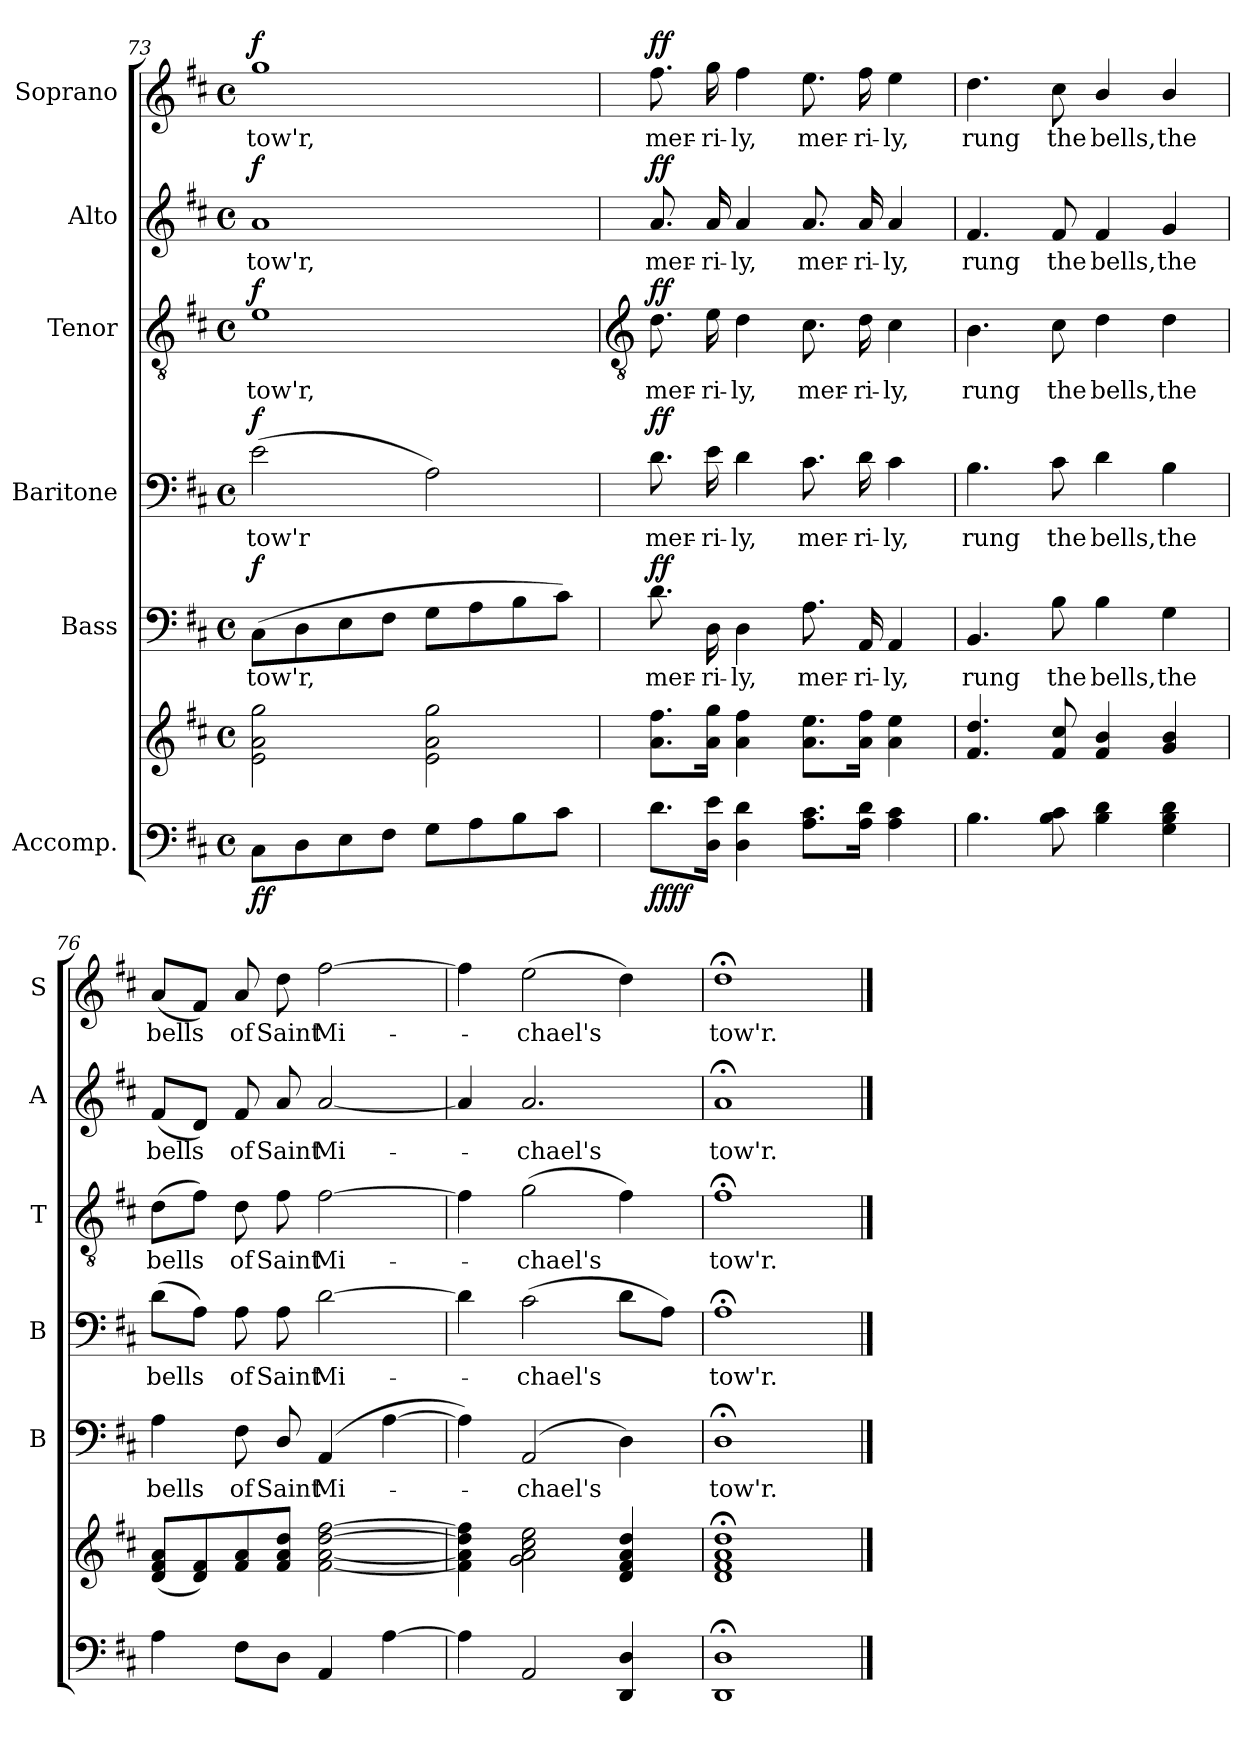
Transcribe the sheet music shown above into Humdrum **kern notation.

**kern	**kern	**dynam	**kern	**text	**dynam	**kern	**text	**dynam	**kern	**text	**dynam	**kern	**text	**dynam	**kern	**text	**dynam
*part6	*part6	*part6	*part5	*part5	*part5	*part4	*part4	*part4	*part3	*part3	*part3	*part2	*part2	*part2	*part1	*part1	*part1
*staff7	*staff6	*staff6/7	*staff5	*staff5	*staff5	*staff4	*staff4	*staff4	*staff3	*staff3	*staff3	*staff2	*staff2	*staff2	*staff1	*staff1	*staff1
*I"Accomp.	*	*	*I"Bass	*	*	*I"Baritone	*	*	*I"Tenor	*	*	*I"Alto	*	*	*I"Soprano	*	*
*	*	*	*I'B	*	*	*I'B	*	*	*I'T	*	*	*I'A	*	*	*I'S	*	*
*clefF4	*clefG2	*	*clefF4	*	*	*clefF4	*	*	*clefGv2	*	*	*clefG2	*	*	*clefG2	*	*
*k[f#c#]	*k[f#c#]	*	*k[f#c#]	*	*	*k[f#c#]	*	*	*k[f#c#]	*	*	*k[f#c#]	*	*	*k[f#c#]	*	*
*D:	*D:	*	*D:	*	*	*D:	*	*	*D:	*	*	*D:	*	*	*D:	*	*
*M4/4	*M4/4	*	*M4/4	*	*	*M4/4	*	*	*M4/4	*	*	*M4/4	*	*	*M4/4	*	*
*met(c)	*met(c)	*	*met(c)	*	*	*met(c)	*	*	*met(c)	*	*	*met(c)	*	*	*met(c)	*	*
=73	=73	=73	=73	=73	=73	=73	=73	=73	=73	=73	=73	=73	=73	=73	=73	=73	=73
!	!	!LO:DY:b=2	!	!LO:LY:b	!	!	!LO:LY:b	!	!	!LO:LY:b	!	!	!LO:LY:b	!	!	!LO:LY:b	!
!	!	!LO:DY:n=1:b	!	!	!LO:DY:b	!	!	!LO:DY:b	!	!	!LO:DY:b	!	!	!LO:DY:b	!	!	!LO:DY:b
8C#L	2e 2a 2gg	f f	(>8C#L	tow'r,	f	(>2e	tow'r	f	1e	tow'r,	f	1a	tow'r,	f	1gg	tow'r,	f
8D	.	.	8D	.	.	.	.	.	.	.	.	.	.	.	.	.	.
8E	.	.	8E	.	.	.	.	.	.	.	.	.	.	.	.	.	.
8F#J	.	.	8F#J	.	.	.	.	.	.	.	.	.	.	.	.	.	.
8GL	2e 2a 2gg	.	8GL	.	.	2A)	.	.	.	.	.	.	.	.	.	.	.
8A	.	.	8A	.	.	.	.	.	.	.	.	.	.	.	.	.	.
8B	.	.	8B	.	.	.	.	.	.	.	.	.	.	.	.	.	.
8c#J	.	.	8c#J)	.	.	.	.	.	.	.	.	.	.	.	.	.	.
!!LO:LB:g=z
=74	=74	=74	=74	=74	=74	=74	=74	=74	=74	=74	=74	=74	=74	=74	=74	=74	=74
*	*	*	*	*	*	*	*	*	*clefGv2	*	*	*	*	*	*	*	*
!	!	!LO:DY:b=2	!	!LO:LY:b	!	!	!LO:LY:b	!	!	!LO:LY:b	!	!	!LO:LY:b	!	!	!LO:LY:b	!
!	!	!LO:DY:n=1:b	!	!	!LO:DY:b	!	!	!LO:DY:b	!	!	!LO:DY:b	!	!	!LO:DY:b	!	!	!LO:DY:b
8.dL	8.a 8.ff#L	ff ff	8.d	mer-	ff	8.d	mer-	ff	8.d	mer-	ff	8.a	mer-	ff	8.ff#	mer-	ff
!	!	!	!	!LO:LY:b	!	!	!LO:LY:b	!	!	!LO:LY:b	!	!	!LO:LY:b	!	!	!LO:LY:b	!
16D 16eJ	16a 16ggJ	.	16D	-ri-	.	16e	-ri-	.	16e	-ri-	.	16a	-ri-	.	16gg	-ri-	.
!	!	!	!	!LO:LY:b	!	!	!LO:LY:b	!	!	!LO:LY:b	!	!	!LO:LY:b	!	!	!LO:LY:b	!
4D 4d	4a 4ff#	.	4D	-ly,	.	4d	-ly,	.	4d	-ly,	.	4a	-ly,	.	4ff#	-ly,	.
!	!	!	!	!LO:LY:b	!	!	!LO:LY:b	!	!	!LO:LY:b	!	!	!LO:LY:b	!	!	!LO:LY:b	!
8.A 8.c#L	8.a 8.eeL	.	8.A	mer-	.	8.c#	mer-	.	8.c#	mer-	.	8.a	mer-	.	8.ee	mer-	.
!	!	!	!	!LO:LY:b	!	!	!LO:LY:b	!	!	!LO:LY:b	!	!	!LO:LY:b	!	!	!LO:LY:b	!
16A 16dJ	16a 16ff#J	.	16AA	-ri-	.	16d	-ri-	.	16d	-ri-	.	16a	-ri-	.	16ff#	-ri-	.
!	!	!	!	!LO:LY:b	!	!	!LO:LY:b	!	!	!LO:LY:b	!	!	!LO:LY:b	!	!	!LO:LY:b	!
4A 4c#	4a 4ee	.	4AA	-ly,	.	4c#	-ly,	.	4c#	-ly,	.	4a	-ly,	.	4ee	-ly,	.
=75	=75	=75	=75	=75	=75	=75	=75	=75	=75	=75	=75	=75	=75	=75	=75	=75	=75
!	!	!	!	!LO:LY:b	!	!	!LO:LY:b	!	!	!LO:LY:b	!	!	!LO:LY:b	!	!	!LO:LY:b	!
4.B	4.f# 4.dd	.	4.BB	rung	.	4.B	rung	.	4.B	rung	.	4.f#	rung	.	4.dd	rung	.
!	!	!	!	!LO:LY:b	!	!	!LO:LY:b	!	!	!LO:LY:b	!	!	!LO:LY:b	!	!	!LO:LY:b	!
8B 8c#	8f# 8cc#	.	8B	the	.	8c#	the	.	8c#	the	.	8f#	the	.	8cc#	the	.
!	!	!	!	!LO:LY:b	!	!	!LO:LY:b	!	!	!LO:LY:b	!	!	!LO:LY:b	!	!	!LO:LY:b	!
4B 4d	4f#/ 4b/	.	4B	bells,	.	4d	bells,	.	4d	bells,	.	4f#	bells,	.	4b/	bells,	.
!	!	!	!	!LO:LY:b	!	!	!LO:LY:b	!	!	!LO:LY:b	!	!	!LO:LY:b	!	!	!LO:LY:b	!
4G 4B 4d	4g/ 4b/	.	4G	the	.	4B	the	.	4d	the	.	4g	the	.	4b/	the	.
=76	=76	=76	=76	=76	=76	=76	=76	=76	=76	=76	=76	=76	=76	=76	=76	=76	=76
!	!	!	!	!LO:LY:b	!	!	!LO:LY:b	!	!	!LO:LY:b	!	!	!LO:LY:b	!	!	!LO:LY:b	!
4A	(<8d 8f# 8aL	.	4A	bells	.	(>8dL	bells	.	(>8dL	bells	.	(<8f#L	bells	.	(<8aL	bells	.
.	8d 8f#)	.	.	.	.	8AJ)	.	.	8f#J)	.	.	8dJ)	.	.	8f#J)	.	.
!	!	!	!	!LO:LY:b	!	!	!LO:LY:b	!	!	!LO:LY:b	!	!	!LO:LY:b	!	!	!LO:LY:b	!
8F#L	8f# 8a	.	8F#	of	.	8A	of	.	8d	of	.	8f#	of	.	8a	of	.
!	!	!	!	!LO:LY:b	!	!	!LO:LY:b	!	!	!LO:LY:b	!	!	!LO:LY:b	!	!	!LO:LY:b	!
8DJ	8f# 8a 8ddJ	.	8D/	Saint	.	8A	Saint	.	8f#	Saint	.	8a	Saint	.	8dd	Saint	.
!	!	!	!	!LO:LY:b	!	!	!LO:LY:b	!	!	!LO:LY:b	!	!	!LO:LY:b	!	!	!LO:LY:b	!
4AA	[2f# [2a [2dd [2ff#	.	(<4AA	Mi-	.	[2d	Mi-	.	[2f#	Mi-	.	[2a	Mi-	.	[2ff#	Mi-	.
[4A	.	.	[4A	.	.	.	.	.	.	.	.	.	.	.	.	.	.
=77	=77	=77	=77	=77	=77	=77	=77	=77	=77	=77	=77	=77	=77	=77	=77	=77	=77
4A]	4f#] 4a] 4dd] 4ff#]	.	4A])	.	.	4d]	.	.	4f#]	.	.	4a]	.	.	4ff#]	.	.
!	!	!	!	!LO:LY:b	!	!	!LO:LY:b	!	!	!LO:LY:b	!	!	!LO:LY:b	!	!	!LO:LY:b	!
2AA	2g 2a 2cc# 2ee	.	(<2AA	chael's	.	(>2c#	chael's	.	(>2g	chael's	.	2.a	chael's	.	(>2ee	chael's	.
4DD 4D	4d 4f# 4a 4dd	.	4D)	.	.	8dL	.	.	4f#)	.	.	.	.	.	4dd)	.	.
.	.	.	.	.	.	8AJ)	.	.	.	.	.	.	.	.	.	.	.
=78	=78	=78	=78	=78	=78	=78	=78	=78	=78	=78	=78	=78	=78	=78	=78	=78	=78
!	!	!	!	!LO:LY:b	!	!	!LO:LY:b	!	!	!LO:LY:b	!	!	!LO:LY:b	!	!	!LO:LY:b	!
1DD;< 1D;<	1d;< 1f#;< 1a;< 1dd;<	.	1D;<	tow'r.	.	1A;<	tow'r.	.	1f#;<	tow'r.	.	1a;<	tow'r.	.	1dd;<	tow'r.	.
==	==	==	==	==	==	==	==	==	==	==	==	==	==	==	==	==	==
*-	*-	*-	*-	*-	*-	*-	*-	*-	*-	*-	*-	*-	*-	*-	*-	*-	*-
